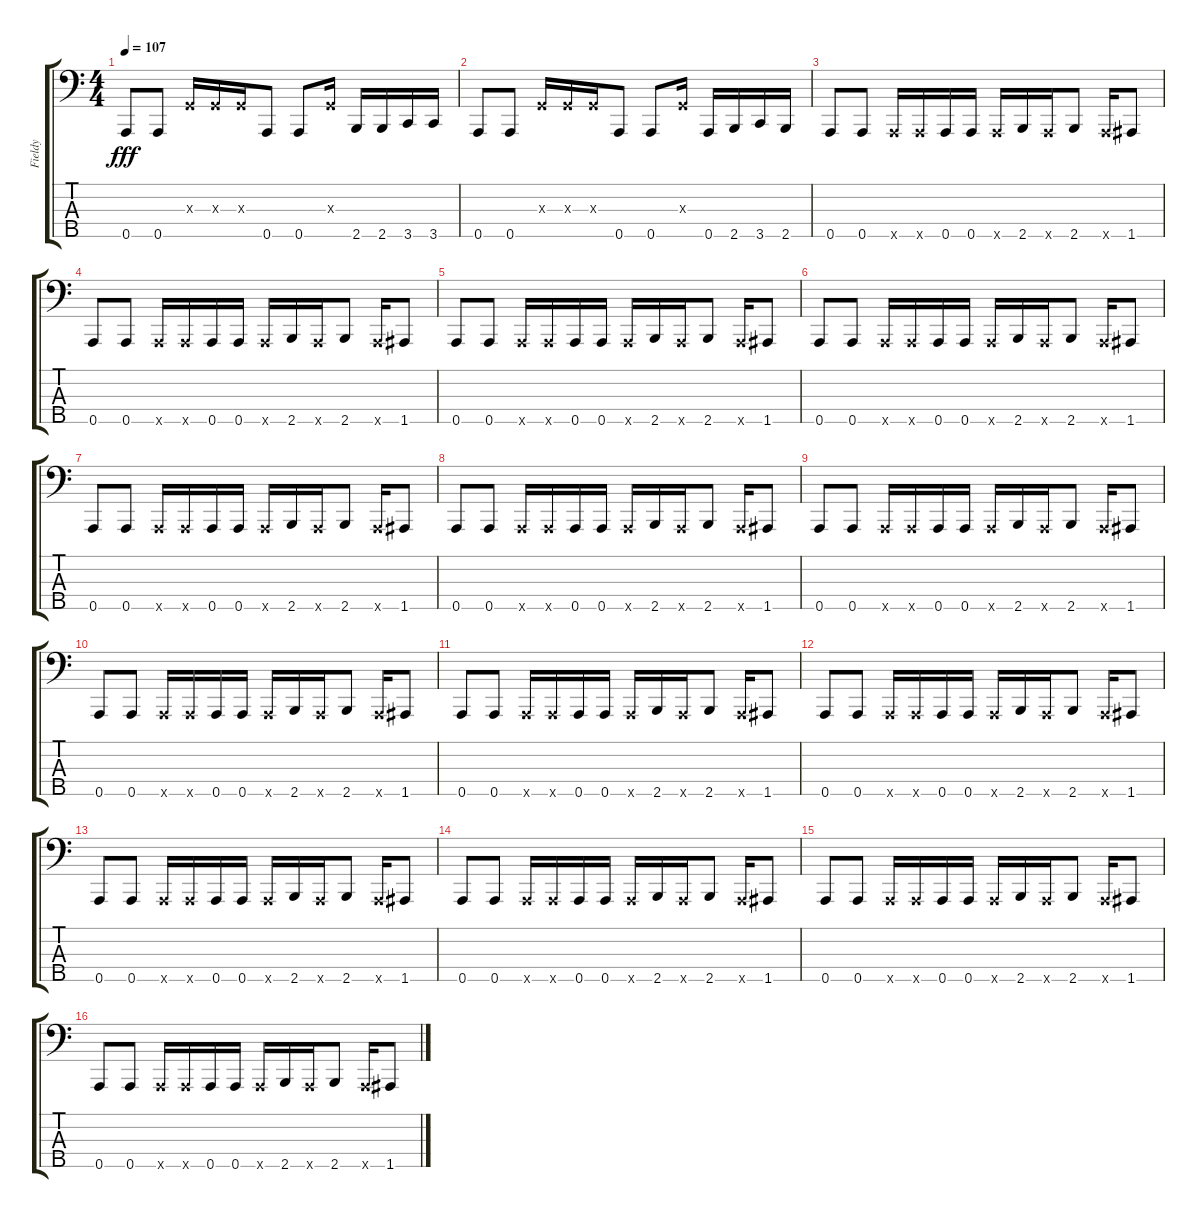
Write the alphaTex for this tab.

\track ("Fieldy" "Fieldy") {instrument slapbass1}
\staff {score tabs}
\tuning (F2 C2 G1 D1 A0) {hide}
\ts (4 4)
\tempo 107
\clef f4
\ks c
0.5.8{dy fff} 0.5.8 0.3{x}.16 0.3{x}.16 0.3{x}.16 0.5.8 0.5.8 0.3{x}.16 2.5.16 2.5.16 3.5.16 3.5.16 |
0.5.8 0.5.8 0.3{x}.16 0.3{x}.16 0.3{x}.16 0.5.8 0.5.8 0.3{x}.16 0.5.16 2.5.16 3.5.16 2.5.16 |
0.5.8 0.5.8 0.5{x}.16 0.5{x}.16 0.5.16 0.5.16 0.5{x}.16 2.5.16 0.5{x}.16 2.5.8 0.5{x}.16 1.5.8 |
0.5.8 0.5.8 0.5{x}.16 0.5{x}.16 0.5.16 0.5.16 0.5{x}.16 2.5.16 0.5{x}.16 2.5.8 0.5{x}.16 1.5.8 |
0.5.8 0.5.8 0.5{x}.16 0.5{x}.16 0.5.16 0.5.16 0.5{x}.16 2.5.16 0.5{x}.16 2.5.8 0.5{x}.16 1.5.8 |
0.5.8 0.5.8 0.5{x}.16 0.5{x}.16 0.5.16 0.5.16 0.5{x}.16 2.5.16 0.5{x}.16 2.5.8 0.5{x}.16 1.5.8 |
0.5.8 0.5.8 0.5{x}.16 0.5{x}.16 0.5.16 0.5.16 0.5{x}.16 2.5.16 0.5{x}.16 2.5.8 0.5{x}.16 1.5.8 |
0.5.8 0.5.8 0.5{x}.16 0.5{x}.16 0.5.16 0.5.16 0.5{x}.16 2.5.16 0.5{x}.16 2.5.8 0.5{x}.16 1.5.8 |
0.5.8 0.5.8 0.5{x}.16 0.5{x}.16 0.5.16 0.5.16 0.5{x}.16 2.5.16 0.5{x}.16 2.5.8 0.5{x}.16 1.5.8 |
0.5.8 0.5.8 0.5{x}.16 0.5{x}.16 0.5.16 0.5.16 0.5{x}.16 2.5.16 0.5{x}.16 2.5.8 0.5{x}.16 1.5.8 |
0.5.8 0.5.8 0.5{x}.16 0.5{x}.16 0.5.16 0.5.16 0.5{x}.16 2.5.16 0.5{x}.16 2.5.8 0.5{x}.16 1.5.8 |
0.5.8 0.5.8 0.5{x}.16 0.5{x}.16 0.5.16 0.5.16 0.5{x}.16 2.5.16 0.5{x}.16 2.5.8 0.5{x}.16 1.5.8 |
0.5.8 0.5.8 0.5{x}.16 0.5{x}.16 0.5.16 0.5.16 0.5{x}.16 2.5.16 0.5{x}.16 2.5.8 0.5{x}.16 1.5.8 |
0.5.8 0.5.8 0.5{x}.16 0.5{x}.16 0.5.16 0.5.16 0.5{x}.16 2.5.16 0.5{x}.16 2.5.8 0.5{x}.16 1.5.8 |
0.5.8 0.5.8 0.5{x}.16 0.5{x}.16 0.5.16 0.5.16 0.5{x}.16 2.5.16 0.5{x}.16 2.5.8 0.5{x}.16 1.5.8 |
0.5.8 0.5.8 0.5{x}.16 0.5{x}.16 0.5.16 0.5.16 0.5{x}.16 2.5.16 0.5{x}.16 2.5.8 0.5{x}.16 1.5.8
